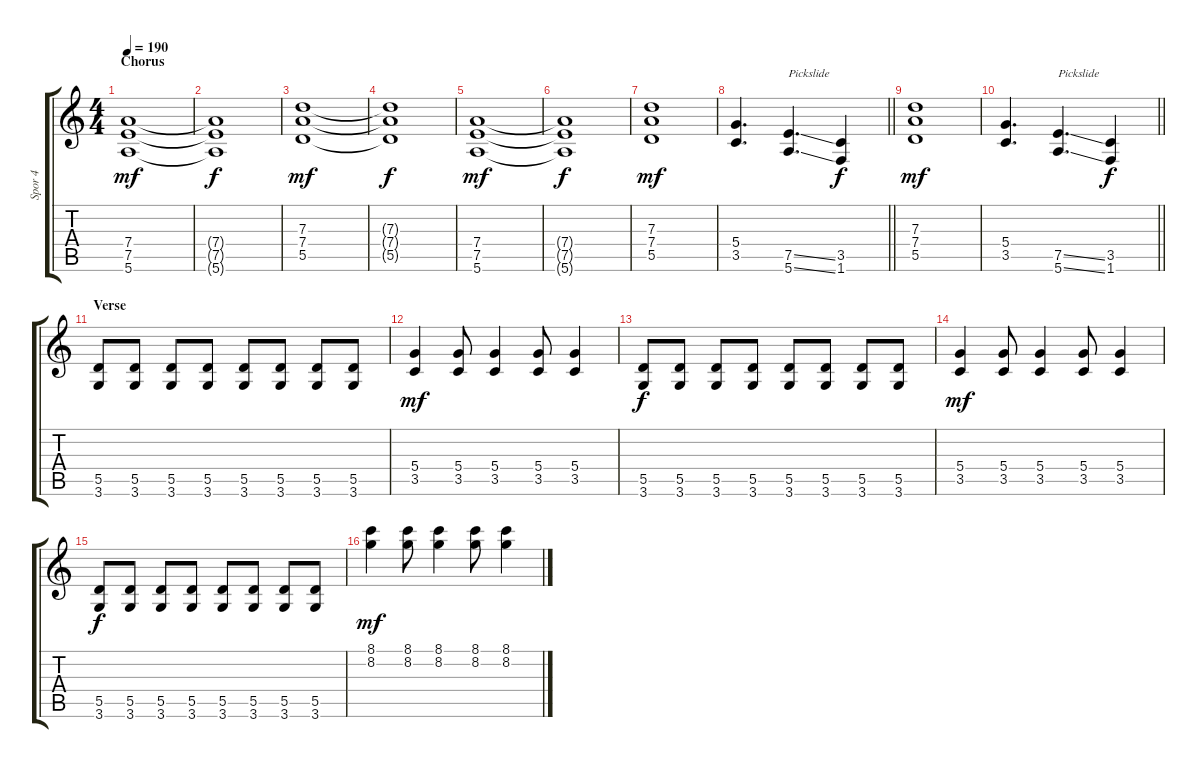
\track ("Spor 4" "Spor 4") {instrument overdrivenguitar}
\staff {score tabs}
\tuning (E4 B3 G3 D3 A2 E2) {hide}
\ts (4 4)
\section ("" "Chorus")
\tempo 190
\clef g2
\ks c
(7.4 7.5 5.6).1{dy mf} |
(7.4{t} 7.5{t} 5.6{t}).1{dy f} |
(7.3 7.4 5.5).1{dy mf} |
(7.3{t} 7.4{t} 5.5{t}).1{dy f} |
(7.4 7.5 5.6).1{dy mf} |
(7.4{t} 7.5{t} 5.6{t}).1{dy f} |
(7.3 7.4 5.5).1{dy mf} |
\barLineRight lightlight
(5.4 3.5).4{d} (7.5{ss} 5.6{ss}).4{d txt "Pickslide"} (3.5 1.6).4{dy f} |
(7.3 7.4 5.5).1{dy mf} |
\barLineRight lightlight
(5.4 3.5).4{d} (7.5{ss} 5.6{ss}).4{d txt "Pickslide"} (3.5 1.6).4{dy f} |
\section ("" "Verse")
(5.5 3.6).8 (5.5 3.6).8 (5.5 3.6).8 (5.5 3.6).8 (5.5 3.6).8 (5.5 3.6).8 (5.5 3.6).8 (5.5 3.6).8 |
(5.4 3.5).4{dy mf} (5.4 3.5).8 (5.4 3.5).4 (5.4 3.5).8 (5.4 3.5).4 |
(5.5 3.6).8{dy f} (5.5 3.6).8 (5.5 3.6).8 (5.5 3.6).8 (5.5 3.6).8 (5.5 3.6).8 (5.5 3.6).8 (5.5 3.6).8 |
(5.4 3.5).4{dy mf} (5.4 3.5).8 (5.4 3.5).4 (5.4 3.5).8 (5.4 3.5).4 |
(5.5 3.6).8{dy f} (5.5 3.6).8 (5.5 3.6).8 (5.5 3.6).8 (5.5 3.6).8 (5.5 3.6).8 (5.5 3.6).8 (5.5 3.6).8 |
(8.1 8.2).4{dy mf} (8.1 8.2).8 (8.1 8.2).4 (8.1 8.2).8 (8.1 8.2).4
